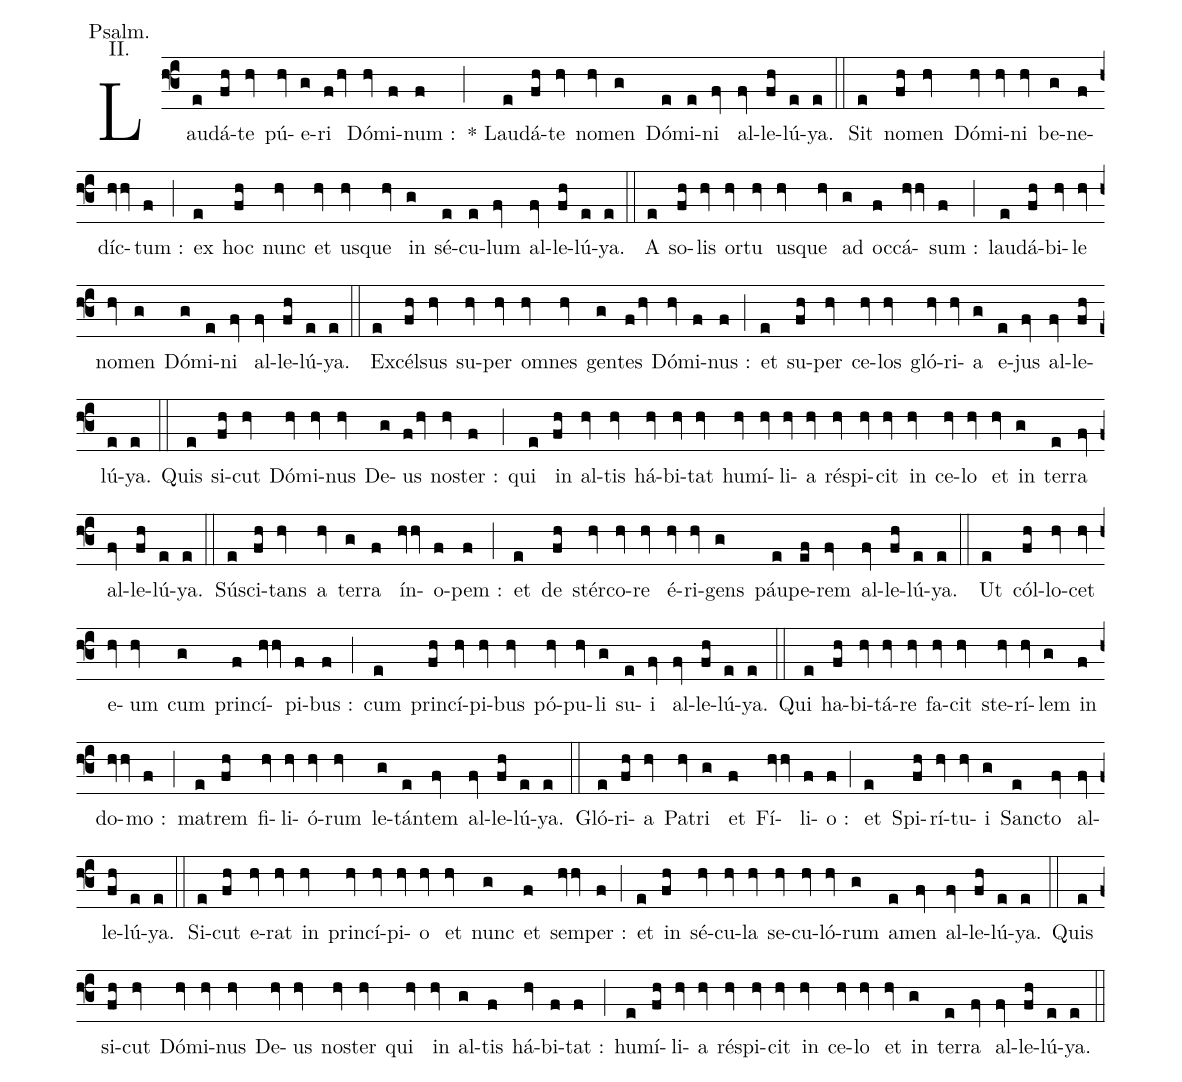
annotation: Psalm.;
annotation: II.;
%%
(f3) Lau(e)dá(fh)te(hv) pú(hv)e(g)ri(fhv) Dó(hv)mi(f)num :(f) (;)
* Lau(e)dá(fh)te(hv) no(hv)men(g) Dó(e)mi(e)ni(fv) al(fv)le(fh)lú(e)ya.(e) (::)
Sit(e) no(fh)men(hv) Dó(hv)mi(hv)ni(hv) be(g)ne(f)díc(hvhv)tum :(f) (;)
ex(e) hoc(fh) nunc(hv) et(hv) us(hv)que(hv) in(g) sé(e)cu(e)lum(fv) al(fv)le(fh)lú(e)ya.(e) (::)
A(e) so(fh)lis(hv) or(hv)tu(hv) us(hv)que(hv) ad(g) oc(f)cá(hvhv)sum :(f) (;)
lau(e)dá(fh)bi(hv)le(hv) no(hv)men(g) Dó(g)mi(e)ni(fv) al(fv)le(fh)lú(e)ya.(e) (::)
Ex(e)cél(fh)sus(hv) su(hv)per(hv) om(hv)nes(hv) gen(g)tes(fhv) Dó(hv)mi(f)nus :(f) (;)
et(e) su(fh)per(hv) ce(hv)los(hv) gló(hv)ri(hv)a(g) e(e)jus(fv) al(fv)le(fh)lú(e)ya.(e) (::)
Quis(e) si(fh)cut(hv) Dó(hv)mi(hv)nus(hv) De(g)us(fhv) nos(hv)ter :(f) (;)
qui(e) in(fh) al(hv)tis(hv) há(hv)bi(hv)tat(hv) hu(hv)mí(hv)li(hv)a(hv) rés(hv)pi(hv)cit(hv) in(hv) ce(hv)lo(hv) et(hv) in(g) ter(e)ra(fv) al(fv)le(fh)lú(e)ya.(e) (::)
Sús(e)ci(fh)tans(hv) a(hv) ter(g)ra(f) ín(hvhv)o(f)pem :(f) (;)
et(e) de(fh) stér(hv)co(hv)re(hv) é(hv)ri(hv)gens(g) páu(e)pe(ef)rem(fv) al(fv)le(fh)lú(e)ya.(e) (::)
Ut(e) cól(fh)lo(hv)cet(hv) e(hv)um(hv) cum(g) prin(f)cí(hvhv)pi(f)bus :(f) (;)
cum(e) prin(fh)cí(hv)pi(hv)bus(hv) pó(hv)pu(hv)li(g) su(e)i(fv) al(fv)le(fh)lú(e)ya.(e) (::)
Qui(e) ha(fh)bi(hv)tá(hv)re(hv) fa(hv)cit(hv) ste(hv)rí(hv)lem(g) in(f) do(hvhv)mo :(f) (;)
ma(e)trem(fh) fi(hv)li(hv)ó(hv)rum(hv) le(g)tán(e)tem(fv) al(fv)le(fh)lú(e)ya.(e) (::)
Gló(e)ri(fh)a(hv) Pa(hv)tri(g) et(f) Fí(hvhv)li(f)o :(f) (;)
et(e) Spi(fh)rí(hv)tu(hv)i(g) Sanc(e)to(fv) al(fv)le(fh)lú(e)ya.(e) (::)
Si(e)cut(fh) e(hv)rat(hv) in(hv) prin(hv)cí(hv)pi(hv)o(hv) et(hv) nunc(g) et(f) sem(hvhv)per :(f) (;)
et(e) in(fh) sé(hv)cu(hv)la(hv) se(hv)cu(hv)ló(hv)rum(g) a(e)men(fv) al(fv)le(fh)lú(e)ya.(e) (::)
Quis(e) si(fh)cut(hv) Dó(hv)mi(hv)nus(hv) De(hv)us(hv) nos(hv)ter(hv) qui(hv) in(hv) al(g)tis(f) há(hv)bi(f)tat :(f) (;)
hu(e)mí(fh)li(hv)a(hv) rés(hv)pi(hv)cit(hv) in(hv) ce(hv)lo(hv) et(hv) in(g) ter(e)ra(fv) al(fv)le(fh)lú(e)ya.(e) (::)
